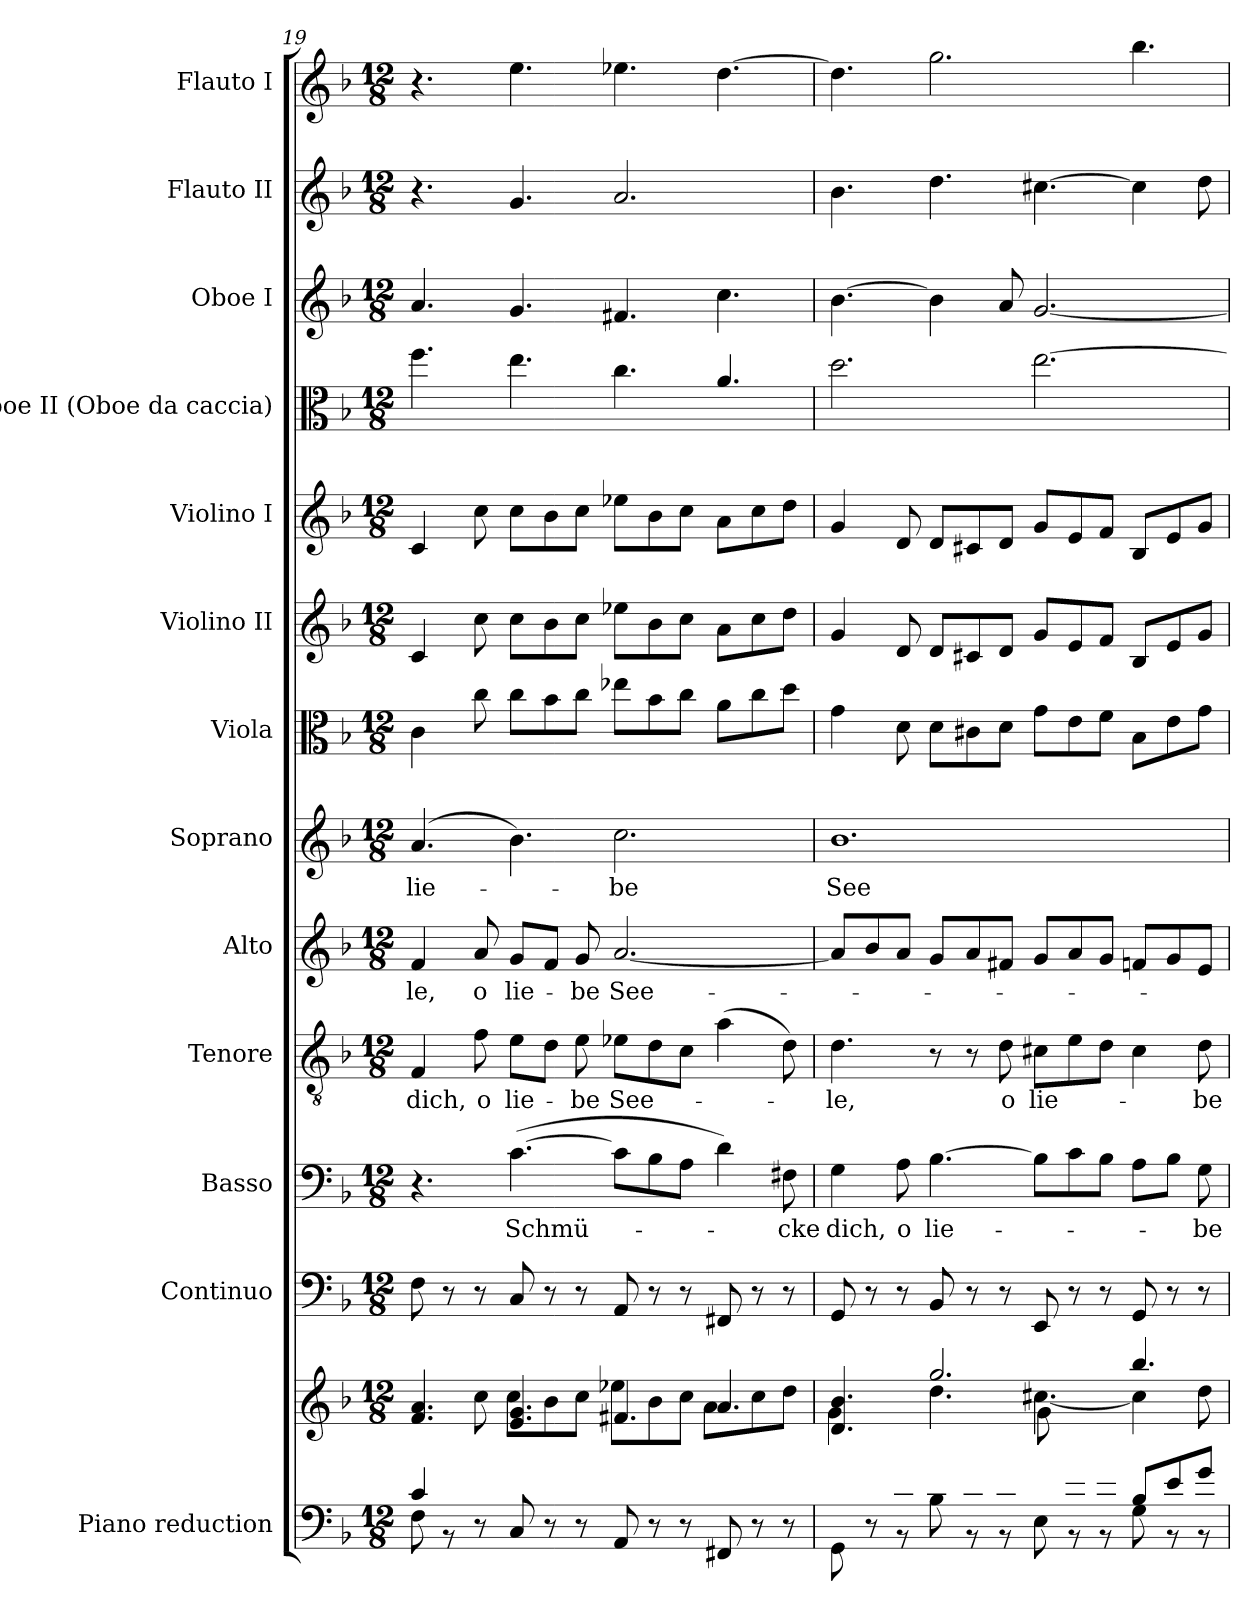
**kern	**kern	**kern	**kern	**text	**kern	**text	**kern	**text	**kern	**text	**kern	**kern	**kern	**kern	**kern	**kern	**kern
*part13	*part13	*part12	*part11	*part11	*part10	*part10	*part9	*part9	*part8	*part8	*part7	*part6	*part5	*part4	*part3	*part2	*part1
*staff14	*staff13	*staff12	*staff11	*staff11	*staff10	*staff10	*staff9	*staff9	*staff8	*staff8	*staff7	*staff6	*staff5	*staff4	*staff3	*staff2	*staff1
*I"Piano reduction	*	*I"Continuo	*I"Basso	*	*I"Tenore	*	*I"Alto	*	*I"Soprano	*	*I"Viola	*I"Violino II	*I"Violino I	*I"Oboe II (Oboe da caccia)	*I"Oboe I	*I"Flauto II	*I"Flauto I
*I'Pno	*	*	*	*	*	*	*	*	*	*	*I'Vla	*I'Vln	*I'Vln	*	*I'Ob	*I'Fl	*I'Fl
!!LO:PB:g=z
*clefF4	*clefG2	*clefF4	*clefF4	*	*clefGv2	*	*clefG2	*	*clefG2	*	*clefC3	*clefG2	*clefG2	*clefC3	*clefG2	*clefG2	*clefG2
*	*	*	*	*	*	*	*	*	*	*	*	*	*	*ITrd12c21	*	*	*
*k[b-]	*k[b-]	*k[b-]	*k[b-]	*	*k[b-]	*	*k[b-]	*	*k[b-]	*	*k[b-]	*k[b-]	*k[b-]	*k[b-]	*k[b-]	*k[b-]	*k[b-]
*M12/8	*M12/8	*M12/8	*M12/8	*	*M12/8	*	*M12/8	*	*M12/8	*	*M12/8	*M12/8	*M12/8	*M12/8	*M12/8	*M12/8	*M12/8
=19	=19	=19	=19	=19	=19	=19	=19	=19	=19	=19	=19	=19	=19	=19	=19	=19	=19
*^	*^	*	*	*	*	*	*	*	*	*	*	*	*	*	*	*	*
!	!	!	!	!	!	!	!	!LO:LY:b	!	!LO:LY:b	!	!LO:LY:b	!	!	!	!	!	!	!
4c/	8F\	4.f/ 4.a/	4ryy	8F\	4.r	.	4F/	dich,	4f/	-le,	(>4.a/	lie-	4c\	4c/	4c/	4.f\	4.a/	4.r	4.r
.	8r	.	.	8r	.	.	.	.	.	.	.	.	.	.	.	.	.	.	.
!	!	!	!	!	!	!	!	!LO:LY:b	!	!LO:LY:b	!	!	!	!	!	!	!	!	!
1ryy	8r	.	8cc\	8r	.	.	8f\	o	8a/	o	.	.	8cc\	8cc\	8cc\	.	.	.	.
!	!	!	!	!	!	!LO:LY:b	!	!LO:LY:b	!	!LO:LY:b	!	!	!	!	!	!	!	!	!
.	8C/	4.e/ 4.g/	8cc\L	8C/	(>[4.c\	Schmü-	8e\L	lie-	8g/L	lie-	4.b-\)	.	8cc\L	8cc\L	8cc\L	4.e\	4.g/	4.g/	4.ee\
.	8r	.	8b-\	8r	.	.	8d\J	.	8f/J	.	.	.	8b-\	8b-\	8b-\	.	.	.	.
!	!	!	!	!	!	!	!	!LO:LY:b	!	!LO:LY:b	!	!	!	!	!	!	!	!	!
.	8r	.	8cc\J	8r	.	.	8e\	-be	8g/	-be	.	.	8cc\J	8cc\J	8cc\J	.	.	.	.
!	!	!	!	!	!	!	!	!LO:LY:b	!	!LO:LY:b	!	!LO:LY:b	!	!	!	!	!	!	!
.	8AA/	4.f#X/	8ee-X\L	8AA/	8c\L]	.	8e-X\L	See-	[2.a/	See-	2.cc\	-be	8ee-X\L	8ee-X\L	8ee-X\L	4.c\	4.f#X/	2.a/	4.ee-X\
.	8r	.	8b-\	8r	8B-\	.	8d\	.	.	.	.	.	8b-\	8b-\	8b-\	.	.	.	.
.	8r	.	8cc\J	8r	8A\J	.	8c\J	.	.	.	.	.	8cc\J	8cc\J	8cc\J	.	.	.	.
.	8FF#X/	4.a/	8a\L	8FF#X/	4d\)	.	(>4a\	.	.	.	.	.	8a\L	8a\L	8a\L	4.A/	4.cc\	.	[4.dd\
4ryy	8r	.	8cc\	8r	.	.	.	.	.	.	.	.	8cc\	8cc\	8cc\	.	.	.	.
!	!	!	!	!	!	!LO:LY:b	!	!	!	!	!	!	!	!	!	!	!	!	!
.	8r	.	8dd\J	8r	8F#X\	-cke	8d\)	.	.	.	.	.	8dd\J	8dd\J	8dd\J	.	.	.	.
=20	=20	=20	=20	=20	=20	=20	=20	=20	=20	=20	=20	=20	=20	=20	=20	=20	=20	=20	=20
*	*	*	*^	*	*	*	*	*	*	*	*	*	*	*	*	*	*	*	*
!	!	!	!	!	!	!	!LO:LY:b	!	!LO:LY:b	!	!	!	!LO:LY:b	!	!	!	!	!	!	!
4ryy	8GG\	4.d/ 4.b-/	4ryy	4g\	8GG/	4G\	dich,	4.d\	-le,	8a/L]	.	1.b-	See-	4g\	4g/	4g/	2.d\	[4.b-\	4.b-\	4.dd\]
.	8r	.	.	.	8r	.	.	.	.	8b-/	.	.	.	.	.	.	.	.	.	.
!	!	!	!	!	!	!	!LO:LY:b	!	!	!	!	!	!	!	!	!	!	!	!	!
8d/	8r	.	8ryy	2ryy	8r	8A\	o	.	.	8a/J	.	.	.	8d\	8d/	8d/	.	.	.	.
!	!	!	!	!	!	!	!LO:LY:b	!	!	!	!	!	!	!	!	!	!	!	!	!
8d/L	8B-\	2.gg/	4.dd\	.	8BB-/	[4.B-\	lie-	8r	.	8g/L	.	.	.	8d\L	8d/L	8d/L	.	4b-\]	4.dd\	2.gg\
8c#X/	8r	.	.	.	8r	.	.	8r	.	8a/	.	.	.	8c#X\	8c#X/	8c#X/	.	.	.	.
!	!	!	!	!	!	!	!	!	!LO:LY:b	!	!	!	!	!	!	!	!	!	!	!
8d/J	8r	.	.	.	8r	.	.	8d\	o	8f#X/J	.	.	.	8d\J	8d/J	8d/J	.	8a/	.	.
!	!	!	!	!	!	!	!	!	!LO:LY:b	!	!	!	!	!	!	!	!	!	!	!
8ryy	8E\	.	[4.cc#X\	8g\L	8EE/	8B-\L]	.	8c#X\L	lie-	8g/L	.	.	.	8g\L	8g/L	8g/L	[2.e\	[2.g/	[4.cc#X\	.
8e/	8r	.	.	2ryy	8r	8c\	.	8e\	.	8a/	.	.	.	8e\	8e/	8e/	.	.	.	.
8f/J	8r	.	.	.	8r	8B-\J	.	8d\J	.	8g/J	.	.	.	8f\J	8f/J	8f/J	.	.	.	.
8B-/L	8G\	4.bb-/	4cc#\]	.	8GG/	8A\L	.	4c#\	.	8fn/L	.	.	.	8B-\L	8B-/L	8B-/L	.	.	4cc#\]	4.bb-\
8e/	8r	.	.	.	8r	8B-\J	.	.	.	8g/	.	.	.	8e\	8e/	8e/	.	.	.	.
!	!	!	!	!	!	!	!LO:LY:b	!	!LO:LY:b	!	!	!	!	!	!	!	!	!	!	!
8g/J	8r	.	8dd\	8ryy	8r	8G\	-be	8d\	-be	8e/J	.	.	.	8g\J	8g/J	8g/J	.	.	8dd\	.
*v	*v	*	*	*	*	*	*	*	*	*	*	*	*	*	*	*	*	*	*	*
*	*v	*v	*v	*	*	*	*	*	*	*	*	*	*	*	*	*	*	*	*
=	=	=	=	=	=	=	=	=	=	=	=	=	=	=	=	=	=
*-	*-	*-	*-	*-	*-	*-	*-	*-	*-	*-	*-	*-	*-	*-	*-	*-	*-
